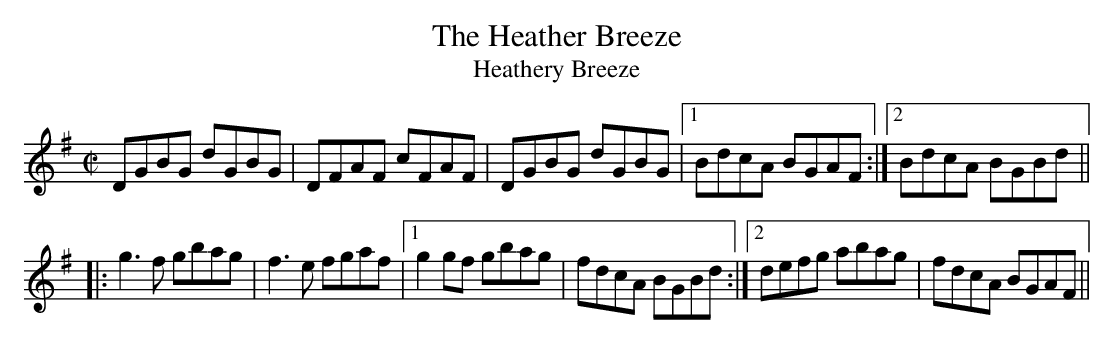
X:1
T:Heather Breeze, The
T:Heathery Breeze
M:C|
K:G
DGBG dGBG|DFAF cFAF|DGBG dGBG|1 BdcA BGAF:|2 BdcA BGBd||
|:g3f gbag|f3e fgaf|1 g2gf gbag|fdcA BGBd:|2 defg abag|fdcA BGAF||
